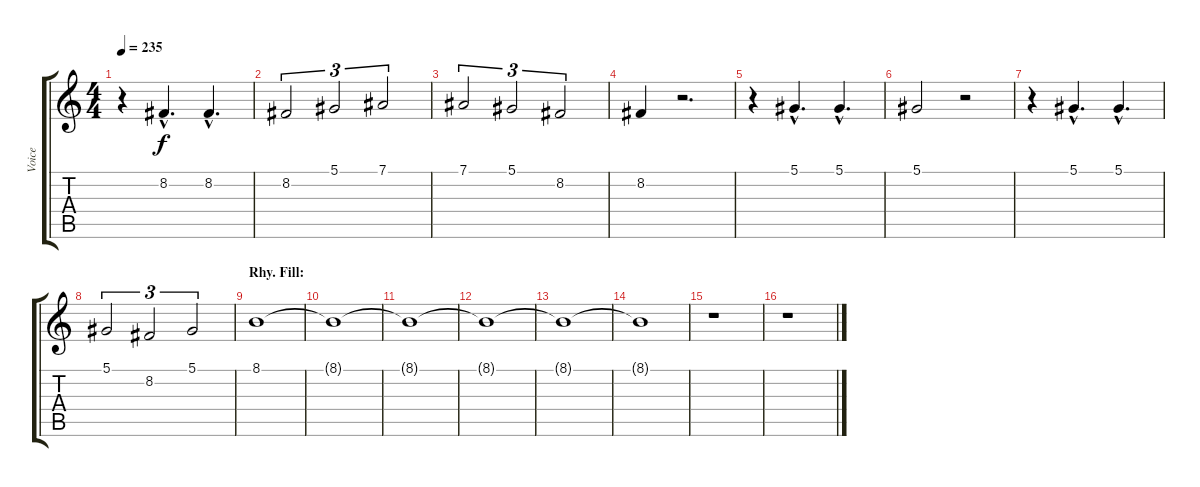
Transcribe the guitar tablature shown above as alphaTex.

\track ("Voice" "Voice") {instrument cello}
\staff {score tabs}
\tuning (Eb4 Bb3 Gb3 Db3 Ab2 Eb2) {hide}
\ts (4 4)
\tempo 235
\clef g2
\ks c
r.4{dy f} 8.2{hac}.4{d} 8.2{hac}.4{d} |
8.2.2{tu (3 2)} 5.1.2{tu (3 2)} 7.1.2{tu (3 2)} |
7.1.2{tu (3 2)} 5.1.2{tu (3 2)} 8.2.2{tu (3 2)} |
8.2.4 r.2{d} |
r.4 5.1{hac}.4{d} 5.1{hac}.4{d} |
5.1.2 r.2 |
r.4 5.1{hac}.4{d} 5.1{hac}.4{d} |
5.1.2{tu (3 2)} 8.2.2{tu (3 2)} 5.1.2{tu (3 2)} |
\section ("" "Rhy. Fill:")
8.1.1 |
8.1{t}.1 |
8.1{t}.1 |
8.1{t}.1 |
8.1{t}.1 |
8.1{t}.1 |
r.1 |
r.1
